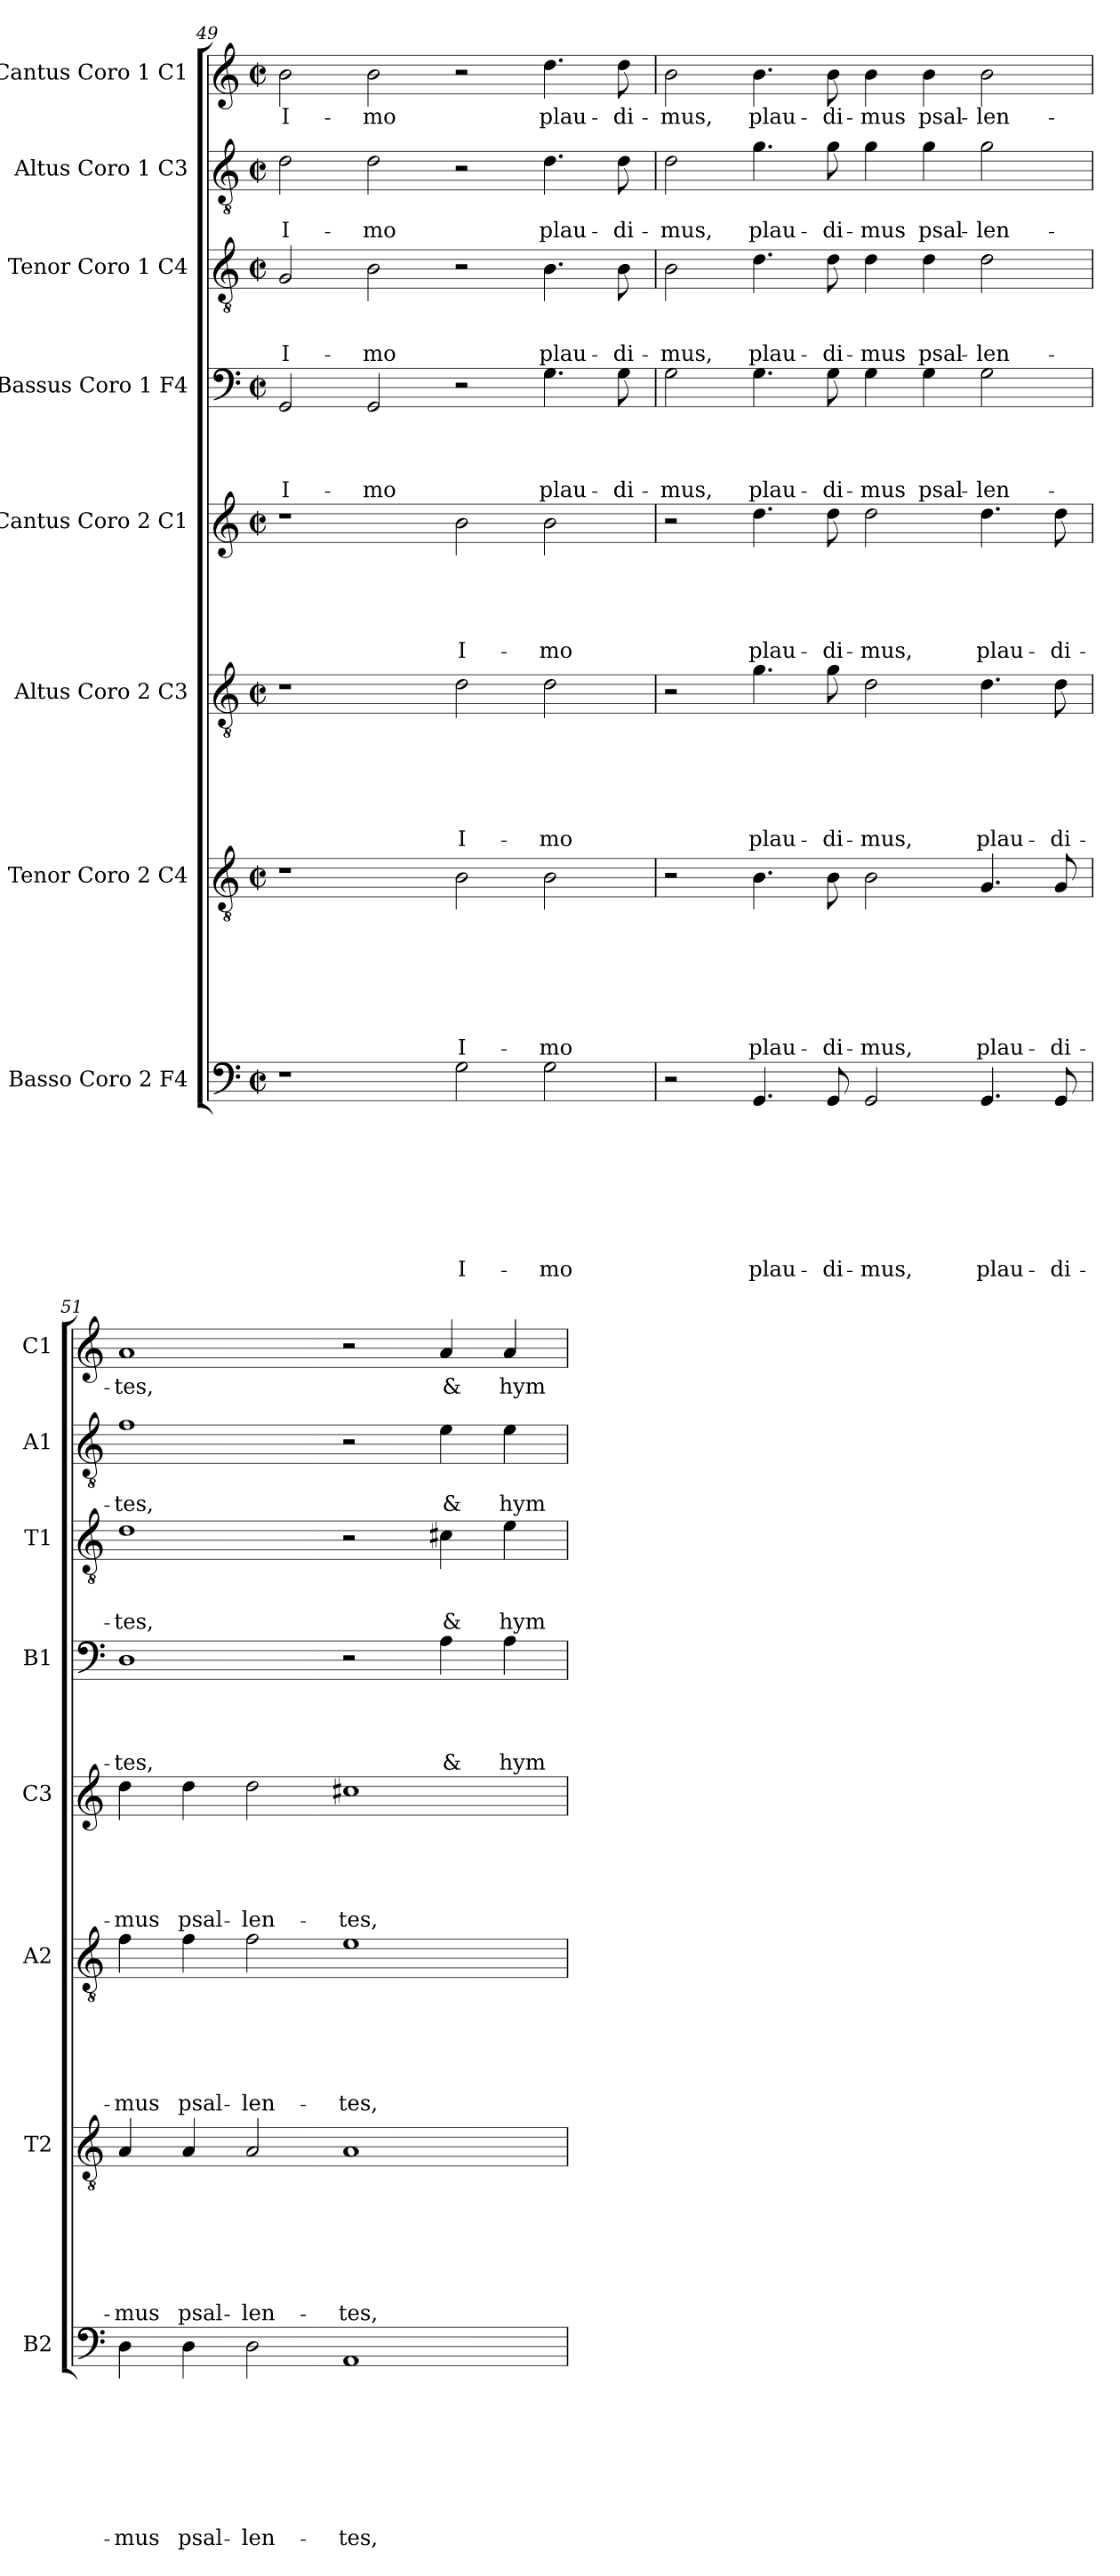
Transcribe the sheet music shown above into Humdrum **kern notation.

**kern	**text	**text	**text	**text	**text	**text	**text	**text	**kern	**text	**text	**text	**text	**text	**text	**text	**kern	**text	**text	**text	**text	**text	**text	**kern	**text	**text	**text	**text	**text	**kern	**text	**text	**text	**text	**kern	**text	**text	**text	**kern	**text	**text	**kern	**text
*part8	*part8	*part8	*part8	*part8	*part8	*part8	*part8	*part8	*part7	*part7	*part7	*part7	*part7	*part7	*part7	*part7	*part6	*part6	*part6	*part6	*part6	*part6	*part6	*part5	*part5	*part5	*part5	*part5	*part5	*part4	*part4	*part4	*part4	*part4	*part3	*part3	*part3	*part3	*part2	*part2	*part2	*part1	*part1
*staff8	*staff8	*staff8	*staff8	*staff8	*staff8	*staff8	*staff8	*staff8	*staff7	*staff7	*staff7	*staff7	*staff7	*staff7	*staff7	*staff7	*staff6	*staff6	*staff6	*staff6	*staff6	*staff6	*staff6	*staff5	*staff5	*staff5	*staff5	*staff5	*staff5	*staff4	*staff4	*staff4	*staff4	*staff4	*staff3	*staff3	*staff3	*staff3	*staff2	*staff2	*staff2	*staff1	*staff1
*I"Basso Coro 2 F4	*	*	*	*	*	*	*	*	*I"Tenor  Coro 2 C4	*	*	*	*	*	*	*	*I"Altus Coro 2 C3	*	*	*	*	*	*	*I"Cantus  Coro 2 C1	*	*	*	*	*	*I"Bassus  Coro 1 F4	*	*	*	*	*I"Tenor  Coro 1 C4	*	*	*	*I"Altus  Coro 1 C3	*	*	*I"Cantus  Coro 1 C1	*
*I'B2	*	*	*	*	*	*	*	*	*I'T2	*	*	*	*	*	*	*	*I'A2	*	*	*	*	*	*	*I'C3	*	*	*	*	*	*I'B1	*	*	*	*	*I'T1	*	*	*	*I'A1	*	*	*I'C1	*
*clefF4	*	*	*	*	*	*	*	*	*clefGv2	*	*	*	*	*	*	*	*clefGv2	*	*	*	*	*	*	*clefG2	*	*	*	*	*	*clefF4	*	*	*	*	*clefGv2	*	*	*	*clefGv2	*	*	*clefG2	*
*k[]	*	*	*	*	*	*	*	*	*k[]	*	*	*	*	*	*	*	*k[]	*	*	*	*	*	*	*k[]	*	*	*	*	*	*k[]	*	*	*	*	*k[]	*	*	*	*k[]	*	*	*k[]	*
*C:	*	*	*	*	*	*	*	*	*C:	*	*	*	*	*	*	*	*C:	*	*	*	*	*	*	*C:	*	*	*	*	*	*C:	*	*	*	*	*C:	*	*	*	*C:	*	*	*C:	*
*M2/2	*	*	*	*	*	*	*	*	*M2/2	*	*	*	*	*	*	*	*M2/2	*	*	*	*	*	*	*M2/2	*	*	*	*	*	*M2/2	*	*	*	*	*M2/2	*	*	*	*M2/2	*	*	*M2/2	*
*met(c|)	*	*	*	*	*	*	*	*	*met(c|)	*	*	*	*	*	*	*	*met(c|)	*	*	*	*	*	*	*met(c|)	*	*	*	*	*	*met(c|)	*	*	*	*	*met(c|)	*	*	*	*met(c|)	*	*	*met(c|)	*
=49	=49	=49	=49	=49	=49	=49	=49	=49	=49	=49	=49	=49	=49	=49	=49	=49	=49	=49	=49	=49	=49	=49	=49	=49	=49	=49	=49	=49	=49	=49	=49	=49	=49	=49	=49	=49	=49	=49	=49	=49	=49	=49	=49
1r	.	.	.	.	.	.	.	.	1r	.	.	.	.	.	.	.	1r	.	.	.	.	.	.	1r	.	.	.	.	.	2GG/	.	.	.	I-	2G/	.	.	I-	2d\	.	I-	2b\	I-
.	.	.	.	.	.	.	.	.	.	.	.	.	.	.	.	.	.	.	.	.	.	.	.	.	.	.	.	.	.	2GG/	.	.	.	-mo	2B\	.	.	-mo	2d\	.	-mo	2b\	-mo
2G\	.	.	.	.	.	.	.	I-	2B\	.	.	.	.	.	.	I-	2d\	.	.	.	.	.	I-	2b\	.	.	.	.	I-	2r	.	.	.	.	2r	.	.	.	2r	.	.	2r	.
2G\	.	.	.	.	.	.	.	-mo	2B\	.	.	.	.	.	.	-mo	2d\	.	.	.	.	.	-mo	2b\	.	.	.	.	-mo	4.G\	.	.	.	plau-	4.B\	.	.	plau-	4.d\	.	plau-	4.dd\	plau-
.	.	.	.	.	.	.	.	.	.	.	.	.	.	.	.	.	.	.	.	.	.	.	.	.	.	.	.	.	.	8G\	.	.	.	-di-	8B\	.	.	-di-	8d\	.	-di-	8dd\	-di-
=50	=50	=50	=50	=50	=50	=50	=50	=50	=50	=50	=50	=50	=50	=50	=50	=50	=50	=50	=50	=50	=50	=50	=50	=50	=50	=50	=50	=50	=50	=50	=50	=50	=50	=50	=50	=50	=50	=50	=50	=50	=50	=50	=50
2r	.	.	.	.	.	.	.	.	2r	.	.	.	.	.	.	.	2r	.	.	.	.	.	.	2r	.	.	.	.	.	2G\	.	.	.	-mus,	2B\	.	.	-mus,	2d\	.	-mus,	2b\	-mus,
4.GG/	.	.	.	.	.	.	.	plau-	4.B\	.	.	.	.	.	.	plau-	4.g\	.	.	.	.	.	plau-	4.dd\	.	.	.	.	plau-	4.G\	.	.	.	plau-	4.d\	.	.	plau-	4.g\	.	plau-	4.b\	plau-
8GG/	.	.	.	.	.	.	.	-di-	8B\	.	.	.	.	.	.	-di-	8g\	.	.	.	.	.	-di-	8dd\	.	.	.	.	-di-	8G\	.	.	.	-di-	8d\	.	.	-di-	8g\	.	-di-	8b\	-di-
2GG/	.	.	.	.	.	.	.	-mus,	2B\	.	.	.	.	.	.	-mus,	2d\	.	.	.	.	.	-mus,	2dd\	.	.	.	.	-mus,	4G\	.	.	.	-mus	4d\	.	.	-mus	4g\	.	-mus	4b\	-mus
.	.	.	.	.	.	.	.	.	.	.	.	.	.	.	.	.	.	.	.	.	.	.	.	.	.	.	.	.	.	4G\	.	.	.	psal-	4d\	.	.	psal-	4g\	.	psal-	4b\	psal-
4.GG/	.	.	.	.	.	.	.	plau-	4.G/	.	.	.	.	.	.	plau-	4.d\	.	.	.	.	.	plau-	4.dd\	.	.	.	.	plau-	2G\	.	.	.	-len-	2d\	.	.	-len-	2g\	.	-len-	2b\	-len-
8GG/	.	.	.	.	.	.	.	-di-	8G/	.	.	.	.	.	.	-di-	8d\	.	.	.	.	.	-di-	8dd\	.	.	.	.	-di-	.	.	.	.	.	.	.	.	.	.	.	.	.	.
=51	=51	=51	=51	=51	=51	=51	=51	=51	=51	=51	=51	=51	=51	=51	=51	=51	=51	=51	=51	=51	=51	=51	=51	=51	=51	=51	=51	=51	=51	=51	=51	=51	=51	=51	=51	=51	=51	=51	=51	=51	=51	=51	=51
4D\	.	.	.	.	.	.	.	-mus	4A/	.	.	.	.	.	.	-mus	4f\	.	.	.	.	.	-mus	4dd\	.	.	.	.	-mus	1D	.	.	.	-tes,	1d	.	.	-tes,	1f	.	-tes,	1a	-tes,
4D\	.	.	.	.	.	.	.	psal-	4A/	.	.	.	.	.	.	psal-	4f\	.	.	.	.	.	psal-	4dd\	.	.	.	.	psal-	.	.	.	.	.	.	.	.	.	.	.	.	.	.
2D\	.	.	.	.	.	.	.	-len-	2A/	.	.	.	.	.	.	-len-	2f\	.	.	.	.	.	-len-	2dd\	.	.	.	.	-len-	.	.	.	.	.	.	.	.	.	.	.	.	.	.
1AA	.	.	.	.	.	.	.	-tes,	1A	.	.	.	.	.	.	-tes,	1e	.	.	.	.	.	-tes,	1cc#X	.	.	.	.	-tes,	2r	.	.	.	.	2r	.	.	.	2r	.	.	2r	.
.	.	.	.	.	.	.	.	.	.	.	.	.	.	.	.	.	.	.	.	.	.	.	.	.	.	.	.	.	.	4A\	.	.	.	&	4c#X\	.	.	&	4e\	.	&	4a/	&
.	.	.	.	.	.	.	.	.	.	.	.	.	.	.	.	.	.	.	.	.	.	.	.	.	.	.	.	.	.	4A\	.	.	.	hym-	4e\	.	.	hym-	4e\	.	hym-	4a/	hym-
=	=	=	=	=	=	=	=	=	=	=	=	=	=	=	=	=	=	=	=	=	=	=	=	=	=	=	=	=	=	=	=	=	=	=	=	=	=	=	=	=	=	=	=
*-	*-	*-	*-	*-	*-	*-	*-	*-	*-	*-	*-	*-	*-	*-	*-	*-	*-	*-	*-	*-	*-	*-	*-	*-	*-	*-	*-	*-	*-	*-	*-	*-	*-	*-	*-	*-	*-	*-	*-	*-	*-	*-	*-
